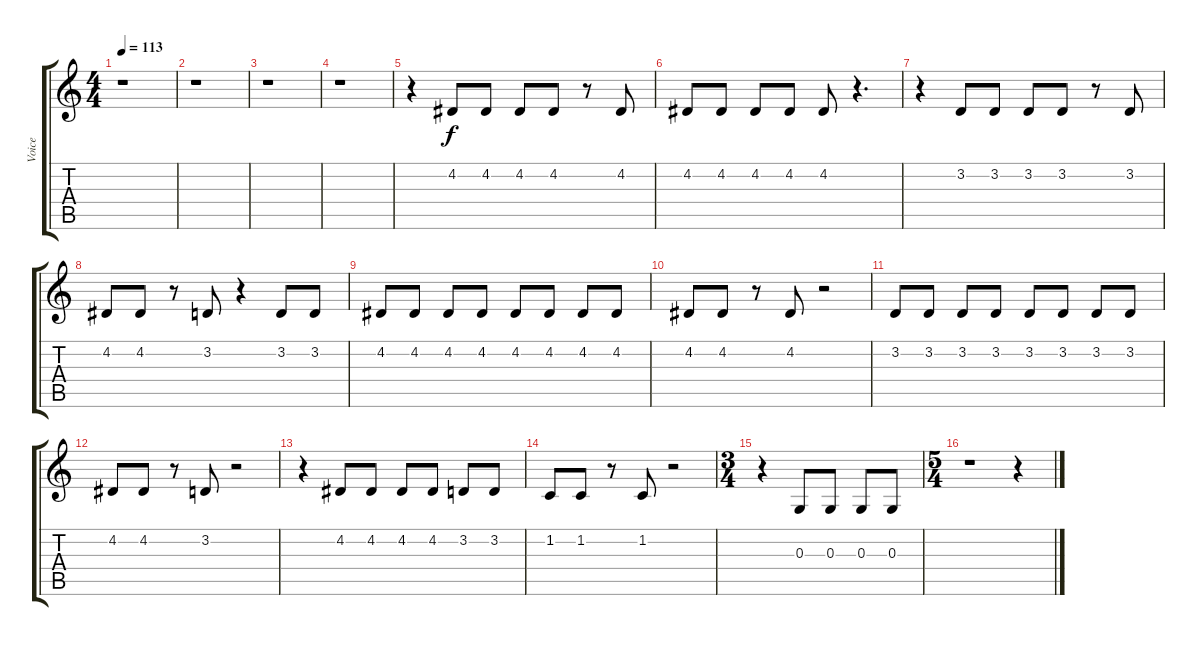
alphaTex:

\track ("Voice" "Voice") {instrument synthvoice}
\staff {score tabs}
\tuning (E4 B3 G3 D3 A2 E2) {hide}
\ts (4 4)
\tempo 113
\clef g2
\ks c
r.1{dy f} |
r.1 |
r.1 |
r.1 |
r.4 4.2.8{volume 16 balance 12} 4.2.8 4.2.8 4.2.8 r.8 4.2.8 |
4.2.8 4.2.8 4.2.8 4.2.8 4.2.8 r.4{d} |
r.4 3.2.8 3.2.8 3.2.8 3.2.8 r.8 3.2.8 |
4.2.8 4.2.8 r.8 3.2.8 r.4 3.2.8 3.2.8 |
4.2.8 4.2.8 4.2.8 4.2.8 4.2.8 4.2.8 4.2.8 4.2.8 |
4.2.8 4.2.8 r.8 4.2.8 r.2 |
3.2.8 3.2.8 3.2.8 3.2.8 3.2.8 3.2.8 3.2.8 3.2.8 |
4.2.8 4.2.8 r.8 3.2.8 r.2 |
r.4 4.2.8 4.2.8 4.2.8 4.2.8 3.2.8 3.2.8 |
1.2.8 1.2.8 r.8 1.2.8 r.2 |
\ts (3 4)
r.4 0.3.8 0.3.8 0.3.8 0.3.8 |
\ts (5 4)
r.1 r.4
